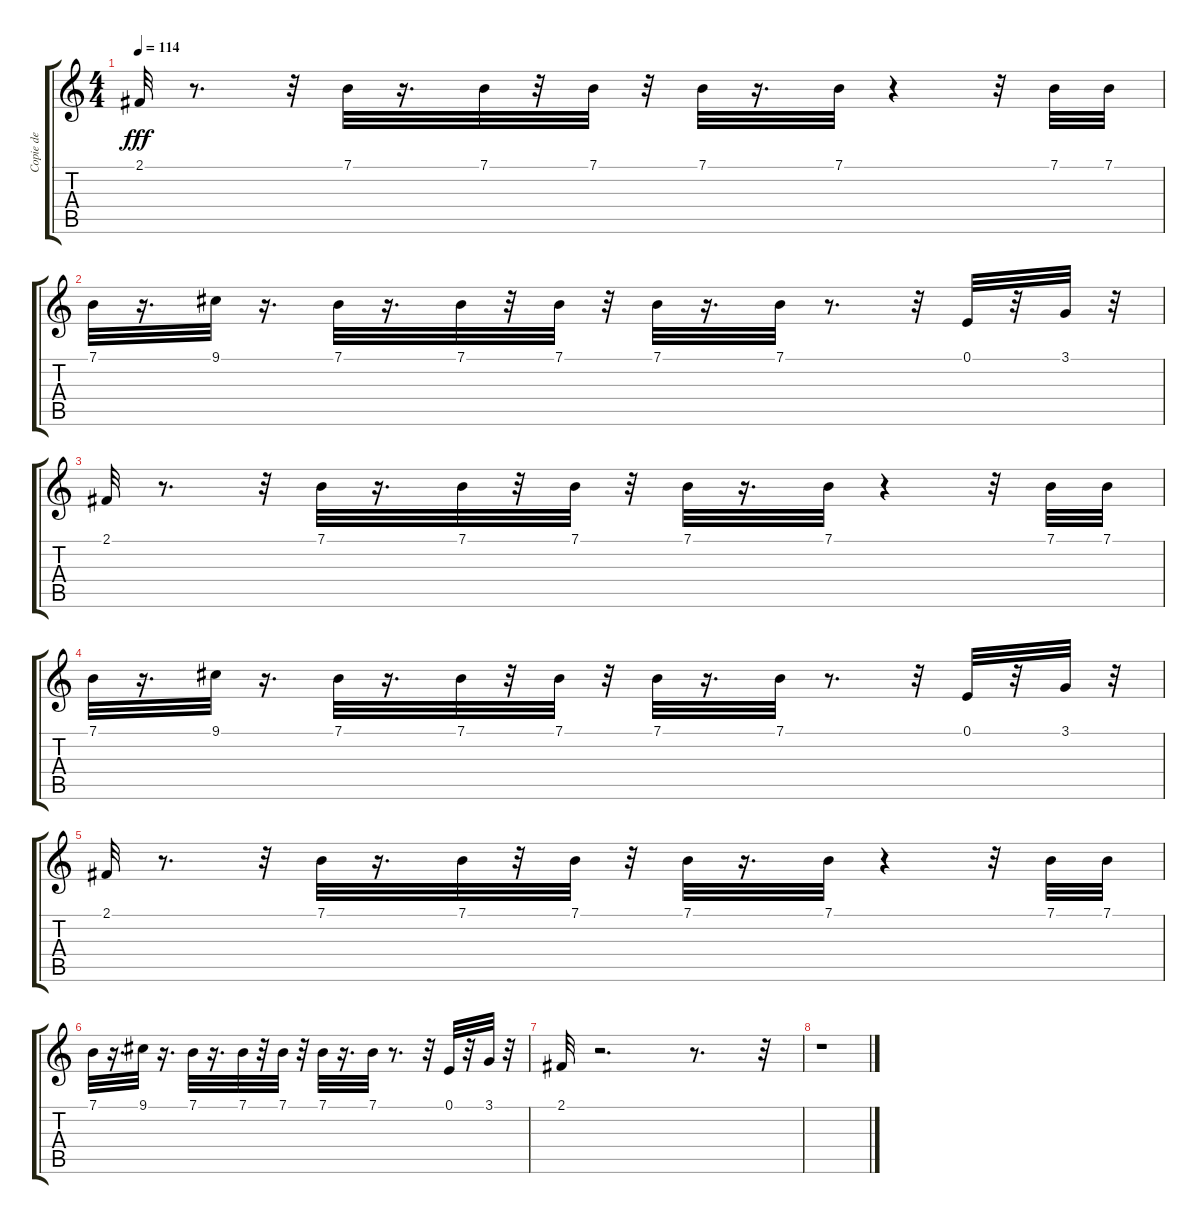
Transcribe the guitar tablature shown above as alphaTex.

\track ("Copie de  delay  gimmick HPsaw" "Copie de  ") {instrument lead2sawtooth}
\staff {score tabs}
\tuning (E4 B3 G3 D3 A2 E2) {hide}
\ts (4 4)
\tempo 114
\clef g2
\ks c
2.1.32{dy fff} r.8{d} r.32 7.1.32 r.16{d} 7.1.32 r.32 7.1.32 r.32 7.1.32 r.16{d} 7.1.32 r.4 r.32 7.1.32 7.1.32 |
7.1.32 r.16{d} 9.1.32 r.16{d} 7.1.32 r.16{d} 7.1.32 r.32 7.1.32 r.32 7.1.32 r.16{d} 7.1.32 r.8{d} r.32 0.1.32 r.32 3.1.32 r.32 |
2.1.32 r.8{d} r.32 7.1.32 r.16{d} 7.1.32 r.32 7.1.32 r.32 7.1.32 r.16{d} 7.1.32 r.4 r.32 7.1.32 7.1.32 |
7.1.32 r.16{d} 9.1.32 r.16{d} 7.1.32 r.16{d} 7.1.32 r.32 7.1.32 r.32 7.1.32 r.16{d} 7.1.32 r.8{d} r.32 0.1.32 r.32 3.1.32 r.32 |
2.1.32 r.8{d} r.32 7.1.32 r.16{d} 7.1.32 r.32 7.1.32 r.32 7.1.32 r.16{d} 7.1.32 r.4 r.32 7.1.32 7.1.32 |
7.1.32 r.16{d} 9.1.32 r.16{d} 7.1.32 r.16{d} 7.1.32 r.32 7.1.32 r.32 7.1.32 r.16{d} 7.1.32 r.8{d} r.32 0.1.32 r.32 3.1.32 r.32 |
2.1.32 r.2{d} r.8{d} r.32 |
r.1
